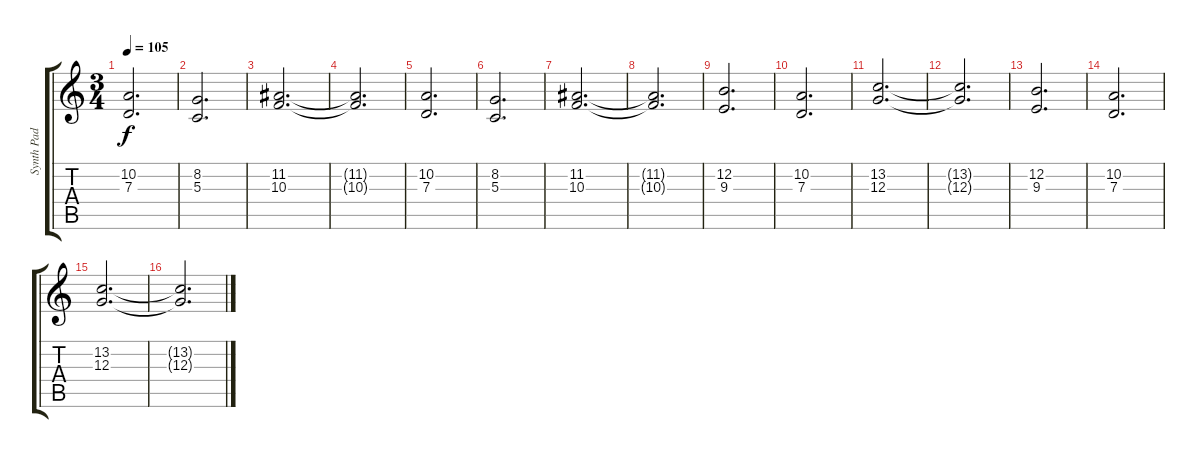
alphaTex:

\track ("Synth Pad Left Ch." "Synth Pad ") {instrument pad2warm}
\staff {score tabs}
\tuning (E4 B3 G3 D3 A2 E2) {hide}
\ts (3 4)
\tempo 105
\clef g2
\ks c
(10.2 7.3).2{d dy f} |
(8.2 5.3).2{d} |
(11.2 10.3).2{d} |
(11.2{t} 10.3{t}).2{d} |
(10.2 7.3).2{d} |
(8.2 5.3).2{d} |
(11.2 10.3).2{d} |
(11.2{t} 10.3{t}).2{d} |
(12.2 9.3).2{d} |
(10.2 7.3).2{d} |
(13.2 12.3).2{d} |
(13.2{t} 12.3{t}).2{d} |
(12.2 9.3).2{d} |
(10.2 7.3).2{d} |
(13.2 12.3).2{d} |
(13.2{t} 12.3{t}).2{d}
